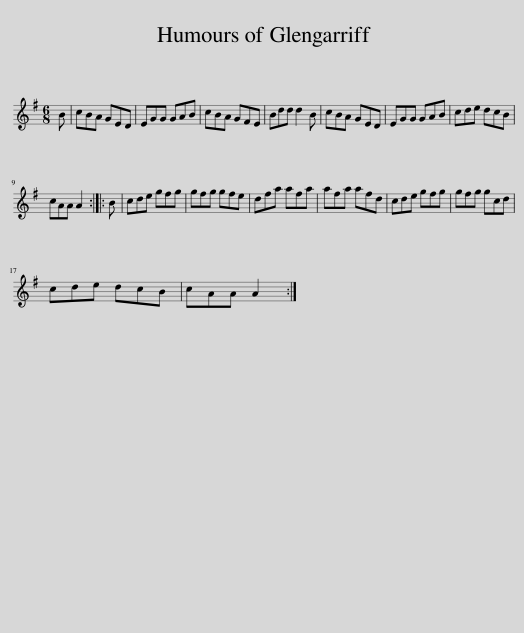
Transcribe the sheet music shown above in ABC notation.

X:1
L:1/8
M:6/8
I:linebreak $
K:G
V:1 treble
V:1
 B | cBA GED | EGG GAB | cBA GFE | Bdd d2 B | %5
 cBA GED | EGG GAB | cde dcB |$ cAA A2 :: B | %10
 cde gfg | gfg gfe | dfa afa | afa afd | cde gfg | %15
 gfg gcd |$ cde dcB | cAA A2 :| %18
